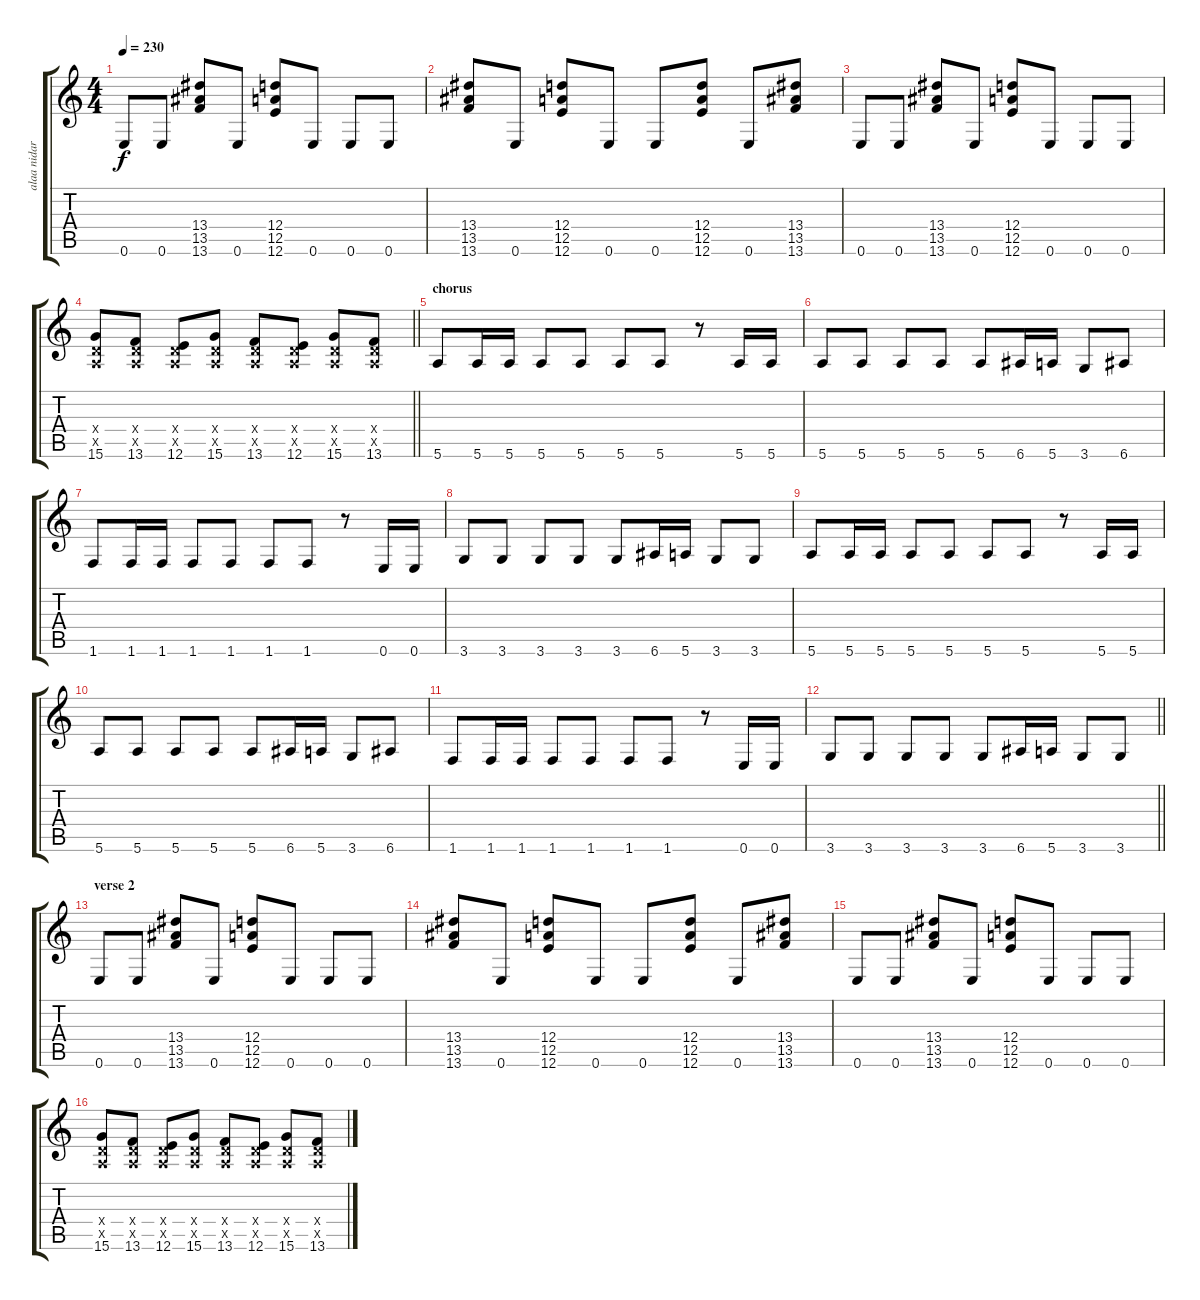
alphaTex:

\track ("alaa nidar" "alaa nidar") {instrument overdrivenguitar}
\staff {score tabs}
\tuning (E4 B3 G3 D3 A2 E2) {hide}
\ts (4 4)
\tempo 230
\clef g2
\ks c
0.6.8{dy f} 0.6.8 (13.4 13.5 13.6).8 0.6.8 (12.4 12.5 12.6).8 0.6.8 0.6.8 0.6.8 |
(13.4 13.5 13.6).8 0.6.8 (12.4 12.5 12.6).8 0.6.8 0.6.8 (12.4 12.5 12.6).8 0.6.8 (13.4 13.5 13.6).8 |
0.6.8 0.6.8 (13.4 13.5 13.6).8 0.6.8 (12.4 12.5 12.6).8 0.6.8 0.6.8 0.6.8 |
\barLineRight lightlight
(0.4{x} 0.5{x} 15.6).8 (0.4{x} 0.5{x} 13.6).8 (0.4{x} 0.5{x} 12.6).8 (0.4{x} 0.5{x} 15.6).8 (0.4{x} 0.5{x} 13.6).8 (0.4{x} 0.5{x} 12.6).8 (0.4{x} 0.5{x} 15.6).8 (0.4{x} 0.5{x} 13.6).8 |
\section ("" "chorus")
5.6.8 5.6.16 5.6.16 5.6.8 5.6.8 5.6.8 5.6.8 r.8 5.6.16 5.6.16 |
5.6.8 5.6.8 5.6.8 5.6.8 5.6.8 6.6.16 5.6.16 3.6.8 6.6.8 |
1.6.8 1.6.16 1.6.16 1.6.8 1.6.8 1.6.8 1.6.8 r.8 0.6.16 0.6.16 |
3.6.8 3.6.8 3.6.8 3.6.8 3.6.8 6.6.16 5.6.16 3.6.8 3.6.8 |
5.6.8 5.6.16 5.6.16 5.6.8 5.6.8 5.6.8 5.6.8 r.8 5.6.16 5.6.16 |
5.6.8 5.6.8 5.6.8 5.6.8 5.6.8 6.6.16 5.6.16 3.6.8 6.6.8 |
1.6.8 1.6.16 1.6.16 1.6.8 1.6.8 1.6.8 1.6.8 r.8 0.6.16 0.6.16 |
\barLineRight lightlight
3.6.8 3.6.8 3.6.8 3.6.8 3.6.8 6.6.16 5.6.16 3.6.8 3.6.8 |
\section ("" "verse 2")
0.6.8 0.6.8 (13.4 13.5 13.6).8 0.6.8 (12.4 12.5 12.6).8 0.6.8 0.6.8 0.6.8 |
(13.4 13.5 13.6).8 0.6.8 (12.4 12.5 12.6).8 0.6.8 0.6.8 (12.4 12.5 12.6).8 0.6.8 (13.4 13.5 13.6).8 |
0.6.8 0.6.8 (13.4 13.5 13.6).8 0.6.8 (12.4 12.5 12.6).8 0.6.8 0.6.8 0.6.8 |
(0.4{x} 0.5{x} 15.6).8 (0.4{x} 0.5{x} 13.6).8 (0.4{x} 0.5{x} 12.6).8 (0.4{x} 0.5{x} 15.6).8 (0.4{x} 0.5{x} 13.6).8 (0.4{x} 0.5{x} 12.6).8 (0.4{x} 0.5{x} 15.6).8 (0.4{x} 0.5{x} 13.6).8
